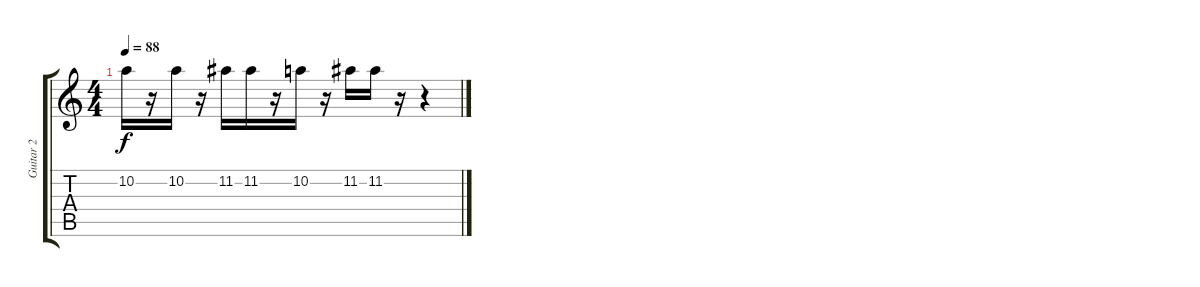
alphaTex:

\track ("Guitar 2" "Guitar 2") {instrument distortionguitar}
\staff {score tabs}
\tuning (E4 B3 G3 D3 A2 E2) {hide}
\ts (4 4)
\tempo 88
\clef g2
\ks c
10.2.16{dy f} r.16 10.2.16 r.16 11.2.16 11.2.16 r.16 10.2.16 r.16 11.2.16 11.2.16 r.16 r.4
